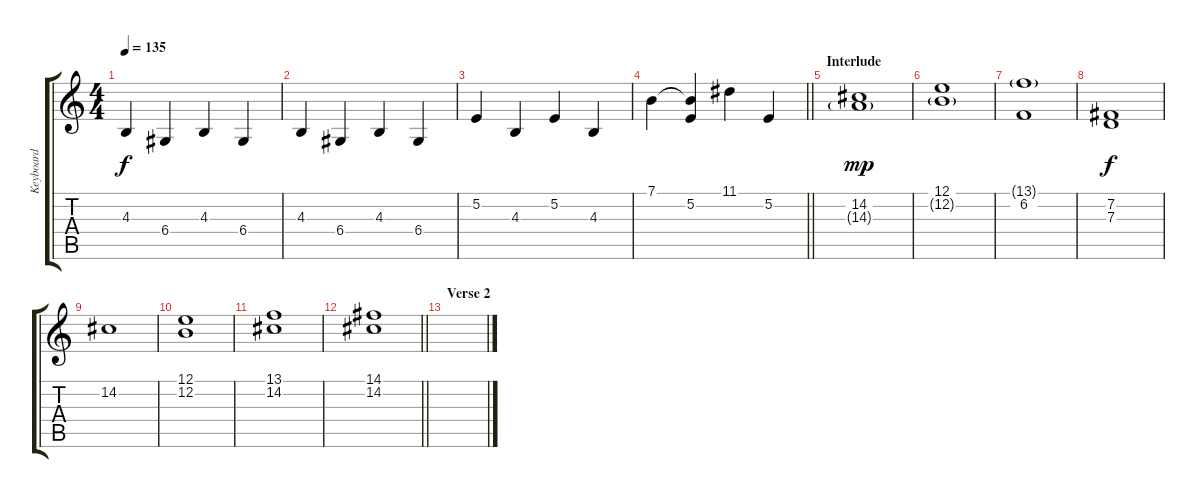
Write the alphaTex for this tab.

\track ("Keyboard" "Keyboard") {instrument synthstrings2}
\staff {score tabs}
\tuning (E4 B3 G3 D3 A2 E2) {hide}
\ts (4 4)
\tempo 135
\clef g2
\ks c
4.3.4{dy f} 6.4.4 4.3.4 6.4.4 |
4.3.4 6.4.4 4.3.4 6.4.4 |
5.2.4 4.3.4 5.2.4 4.3.4 |
\barLineRight lightlight
7.1.4 (7.1{t} 5.2).4 11.1.4 5.2.4 |
\section ("" "Interlude")
(14.2 14.3{g}).1{dy mp volume 9} |
(12.1 12.2{g}).1 |
(13.1{g} 6.2).1 |
(7.2 7.3).1{dy f} |
14.2.1 |
(12.1 12.2).1 |
(13.1 14.2).1 |
\barLineRight lightlight
(14.1 14.2).1 |
\section ("" "Verse 2")
